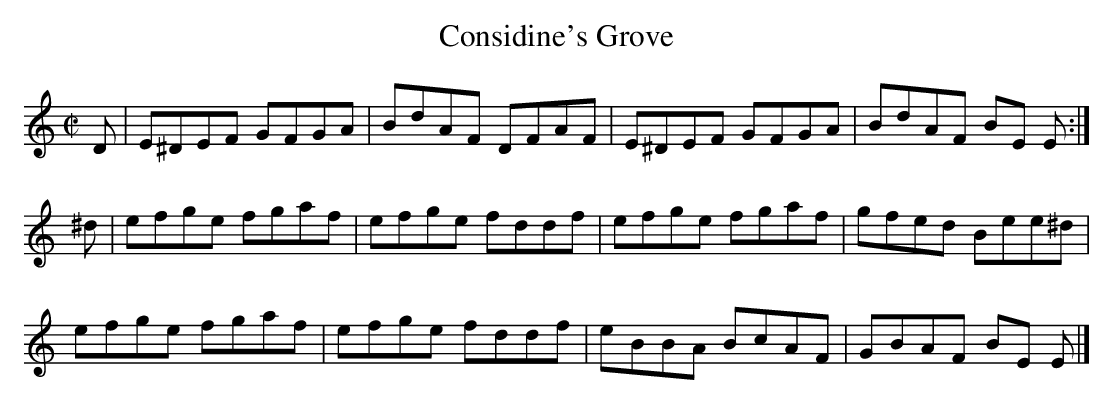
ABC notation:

X:1
T: Considine's Grove
M: C|
L: 1/8
K: Am
 D | E^DEF GFGA | BdAF DFAF | E^DEF GFGA | BdAF BE E :|
^d | efge  fgaf | efge fddf | efge  fgaf | gfed Bee^d |
     efge  fgaf | efge fddf | eBBA  BcAF | GBAF BE E  |]
